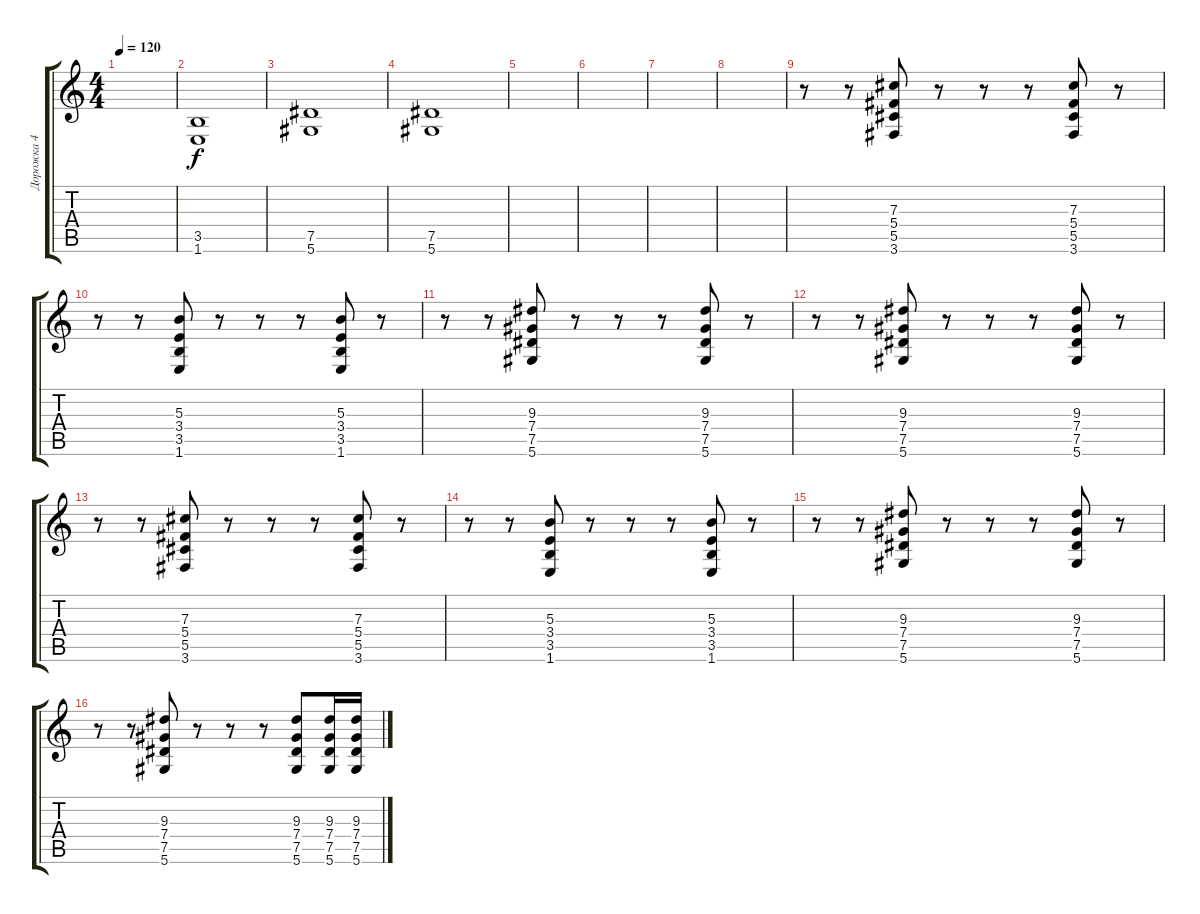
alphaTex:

\track ("Дорожка 4" "Дорожка 4") {instrument acousticguitarnylon}
\staff {score tabs}
\tuning (Eb4 Bb3 Gb3 Db3 Ab2 Eb2) {hide}
\ts (4 4)
\tempo 120
\clef g2
\ks c
|
(3.5 1.6).1 |
(7.5 5.6).1 |
(7.5 5.6).1 |
|
|
|
|
r.8 r.8 (7.3 5.4 5.5 3.6).8 r.8 r.8 r.8 (7.3 5.4 5.5 3.6).8 r.8 |
r.8 r.8 (5.3 3.4 3.5 1.6).8 r.8 r.8 r.8 (5.3 3.4 3.5 1.6).8 r.8 |
r.8 r.8 (9.3 7.4 7.5 5.6).8 r.8 r.8 r.8 (9.3 7.4 7.5 5.6).8 r.8 |
r.8 r.8 (9.3 7.4 7.5 5.6).8 r.8 r.8 r.8 (9.3 7.4 7.5 5.6).8 r.8 |
r.8 r.8 (7.3 5.4 5.5 3.6).8 r.8 r.8 r.8 (7.3 5.4 5.5 3.6).8 r.8 |
r.8 r.8 (5.3 3.4 3.5 1.6).8 r.8 r.8 r.8 (5.3 3.4 3.5 1.6).8 r.8 |
r.8 r.8 (9.3 7.4 7.5 5.6).8 r.8 r.8 r.8 (9.3 7.4 7.5 5.6).8 r.8 |
r.8 r.8 (9.3 7.4 7.5 5.6).8 r.8 r.8 r.8 (9.3 7.4 7.5 5.6).8 (9.3 7.4 7.5 5.6).16 (9.3 7.4 7.5 5.6).16
